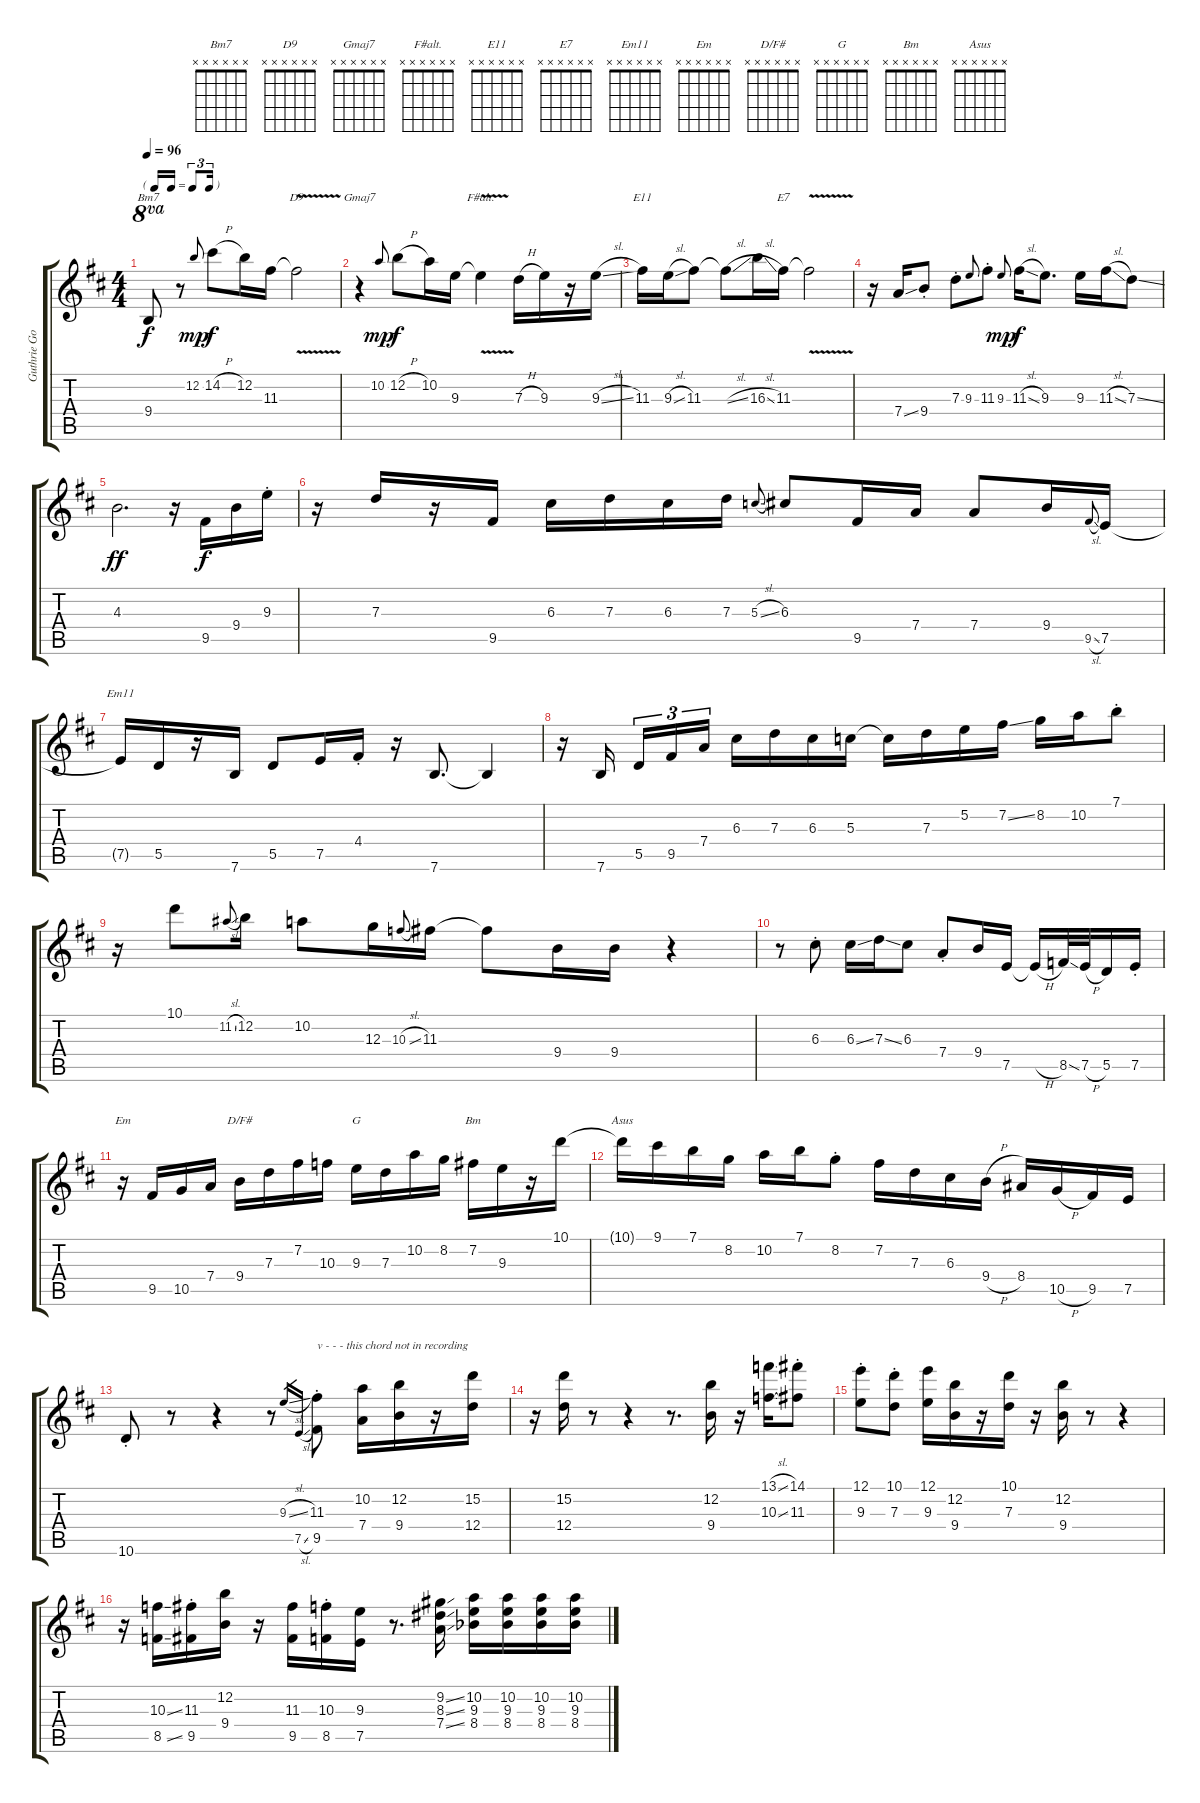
\track ("Guthrie Govan" "Guthrie Go") {instrument electricguitarjazz}
\staff {score tabs}
\tuning (E4 B3 G3 D3 A2 E2) {hide}
\chord ("Bm7" x x x x x x)
\chord ("D9" x x x x x x)
\chord ("Gmaj7" x x x x x x)
\chord ("F#alt." x x x x x x)
\chord ("E11" x x x x x x)
\chord ("E7" x x x x x x)
\chord ("Em11" x x x x x x)
\chord ("Em" x x x x x x)
\chord ("D/F#" x x x x x x)
\chord ("G" x x x x x x)
\chord ("Bm" x x x x x x)
\chord ("Asus" x x x x x x)
\ts (4 4)
\tf triplet16th
\tempo 96
\clef g2
\ks d
9.4.8{ch "Bm7" ot 8va dy f} r.8 12.2.8{gr onbeat dy mp} 14.2{h}.8{dy f instrument distortionguitar} 12.2.16 11.3.16 11.3{v t}.2{ch "D9"} |
r.4{ch "Gmaj7"} 10.2.8{gr onbeat dy mp} 12.2{h}.8{dy f} 10.2.16 9.3.16 9.3{v t}.4{ch "F#alt."} 7.3{h}.16 9.3.16 r.16 9.3{sl}.16 |
11.3.16{ch "E11"} 9.3{sl}.16 11.3.8 11.3{sl t}.8 16.3{sl}.16 11.3.16{ch "E7"} 11.3{v t}.2 |
r.16 7.4{ss}.16 9.4{st}.8 7.3{st}.8 9.3.8{gr onbeat} 11.3{st}.8 9.3.8{gr onbeat dy mp} 11.3{sl}.16{dy f} 9.3.8{d} 9.3.16 11.3{sl}.16 7.3{ss}.8 |
4.3.2{d dy ff volume 2} r.16{volume 13 instrument electricguitarjazz} 9.5.16{dy f} 9.4.16 9.3{st}.16 |
r.16 7.3.16 r.16 9.5.16 6.3.16 7.3.16 6.3.16 7.3.16 5.3{sl}.8{gr onbeat} 6.3.8 9.5.16 7.4.16 7.4.8 9.4.16 9.5{sl}.8{gr onbeat} 7.5.16 |
7.5{t}.16{ch "Em11"} 5.5.16 r.16 7.6.16 5.5.8 7.5.16 4.4{st}.16 r.16 7.6.8{d} 7.6{t}.4 |
r.16 7.6.16{beam splitsecondary} 5.5.16{tu (3 2)} 9.5.16{tu (3 2)} 7.4.16{tu (3 2)} 6.3.16 7.3.16 6.3.16 5.3.16 5.3{t}.16 7.3.16 5.2.16 7.2{ss}.16 8.2.16 10.2.16 7.1{st}.8 |
r.16 10.1.8 11.2{sl}.8{gr onbeat} 12.2.16 10.2.8 12.3.16 10.3{sl}.8{gr onbeat} 11.3.16 11.3{t}.8 9.4.16 9.4.16 r.4 |
r.8 6.3{st}.8 6.3{ss}.16 7.3{ss}.16 6.3.8 7.4{st}.8 9.4.16 7.5.16 7.5{h t}.16 8.5{ss}.32 7.5{h}.32 5.5.16 7.5{st}.16 |
r.16{ch "Em"} 9.5.16 10.5.16 7.4.16 9.4.16{ch "D/F#"} 7.3.16 7.2.16 10.3.16 9.3.16{ch "G"} 7.3.16 10.2.16 8.2.16 7.2.16{ch "Bm"} 9.3.16 r.16 10.1.16 |
10.1{t}.16{ch "Asus"} 9.1.16 7.1.16 8.2.16 10.2.16 7.1.16 8.2{st}.8 7.2.16 7.3.16 6.3.16 9.4{h}.16 8.4.16 10.5{h}.16 9.5.16 7.5.16 |
10.6{st}.8 r.8 r.4 r.8 9.3{sl}.16{gr} 7.5{sl}.16{gr} (11.3{st} 9.5{st}).8{txt "v - - - this chord not in recording"} (10.2 7.4).16 (12.2 9.4).16 r.16 (15.2 12.4).16 |
r.16 (15.2 12.4).16 r.8 r.4 r.8{d} (12.2 9.4).16 r.16 (13.1{sl} 10.3{sl}).16 (14.1{st} 11.3{st}).8 |
(12.1{st} 9.3{st}).8 (10.1{st} 7.3{st}).8 (12.1 9.3).16 (12.2 9.4).16 r.16 (10.1 7.3).16 r.16 (12.2 9.4).16 r.8 r.4 |
r.16 (10.3{ss} 8.5{ss}).16 (11.3{st} 9.5{st}).16 (12.2 9.4).16 r.16 (11.3 9.5).16 (10.3{st} 8.5{st}).16 (9.3 7.5).16 r.8{d} (9.2{ss} 8.3{ss} 7.4{ss}).16 (10.2 9.3 8.4{acc b}).16 (10.2 9.3 8.4{acc b}).16 (10.2 9.3 8.4{acc b}).16 (10.2 9.3 8.4{acc b}).16
